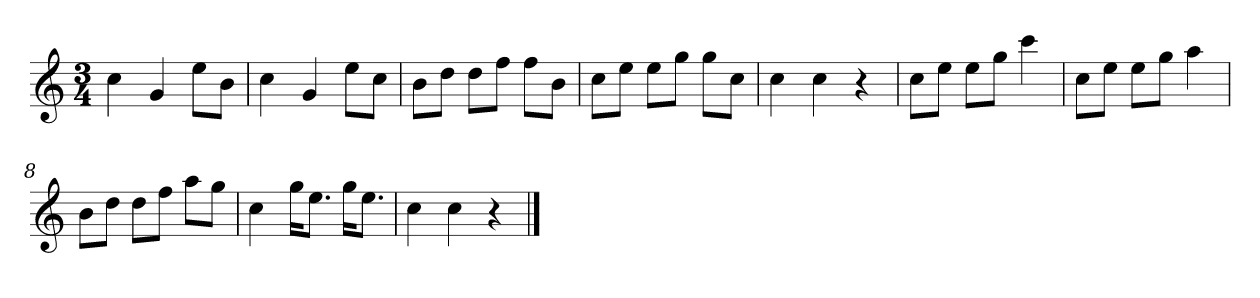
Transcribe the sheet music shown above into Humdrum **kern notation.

**kern
*part1
*staff1
*clefG2
*k[]
*C:
*M3/4
=
4cc
4g
8ee\L
8b\J
=2
4cc
4g
8ee\L
8cc\J
=3
8b\L
8dd\J
8dd\L
8ff\J
8ff\L
8b\J
=4
8cc\L
8ee\J
8ee\L
8gg\J
8gg\L
8cc\J
=5y
4cc
4cc
4r
=6y
8cc\L
8ee\J
8ee\L
8gg\J
4ccc
=7
8cc\L
8ee\J
8ee\L
8gg\J
4aa
=8
8b\L
8dd\J
8dd\L
8ff\J
8aa\L
8gg\J
=9
4cc
16gg\KL
8.ee\J
16gg\KL
8.ee\J
=10y
4cc
4cc
4r
==
*-
